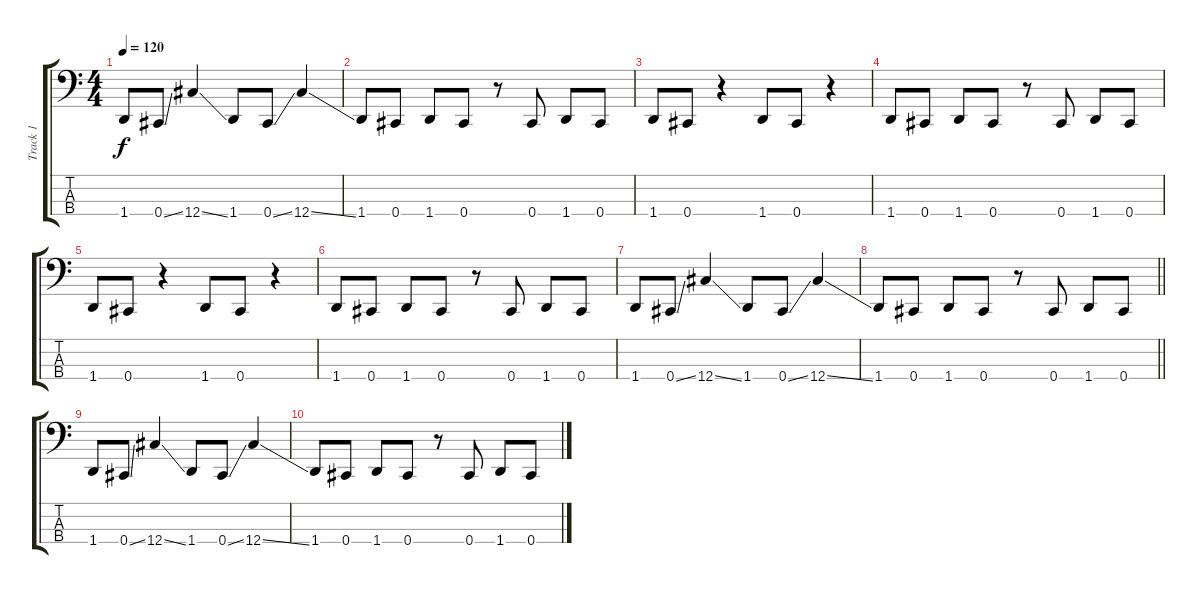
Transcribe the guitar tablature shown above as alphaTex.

\track ("Track 1" "Track 1") {instrument electricbassfinger}
\staff {score tabs}
\tuning (Gb2 Db2 Ab1 Db1) {hide}
\ts (4 4)
\tempo 120
\clef f4
\ks c
1.4.8{dy f} 0.4{ss}.8 12.4{ss}.4 1.4.8 0.4{ss}.8 12.4{ss}.4 |
1.4.8 0.4.8 1.4.8 0.4.8 r.8 0.4.8 1.4.8 0.4.8 |
1.4.8 0.4.8 r.4 1.4.8 0.4.8 r.4 |
1.4.8 0.4.8 1.4.8 0.4.8 r.8 0.4.8 1.4.8 0.4.8 |
1.4.8 0.4.8 r.4 1.4.8 0.4.8 r.4 |
1.4.8 0.4.8 1.4.8 0.4.8 r.8 0.4.8 1.4.8 0.4.8 |
1.4.8 0.4{ss}.8 12.4{ss}.4 1.4.8 0.4{ss}.8 12.4{ss}.4 |
\barLineRight lightlight
1.4.8 0.4.8 1.4.8 0.4.8 r.8 0.4.8 1.4.8 0.4.8 |
1.4.8 0.4{ss}.8 12.4{ss}.4 1.4.8 0.4{ss}.8 12.4{ss}.4 |
1.4.8 0.4.8 1.4.8 0.4.8 r.8 0.4.8 1.4.8 0.4.8
